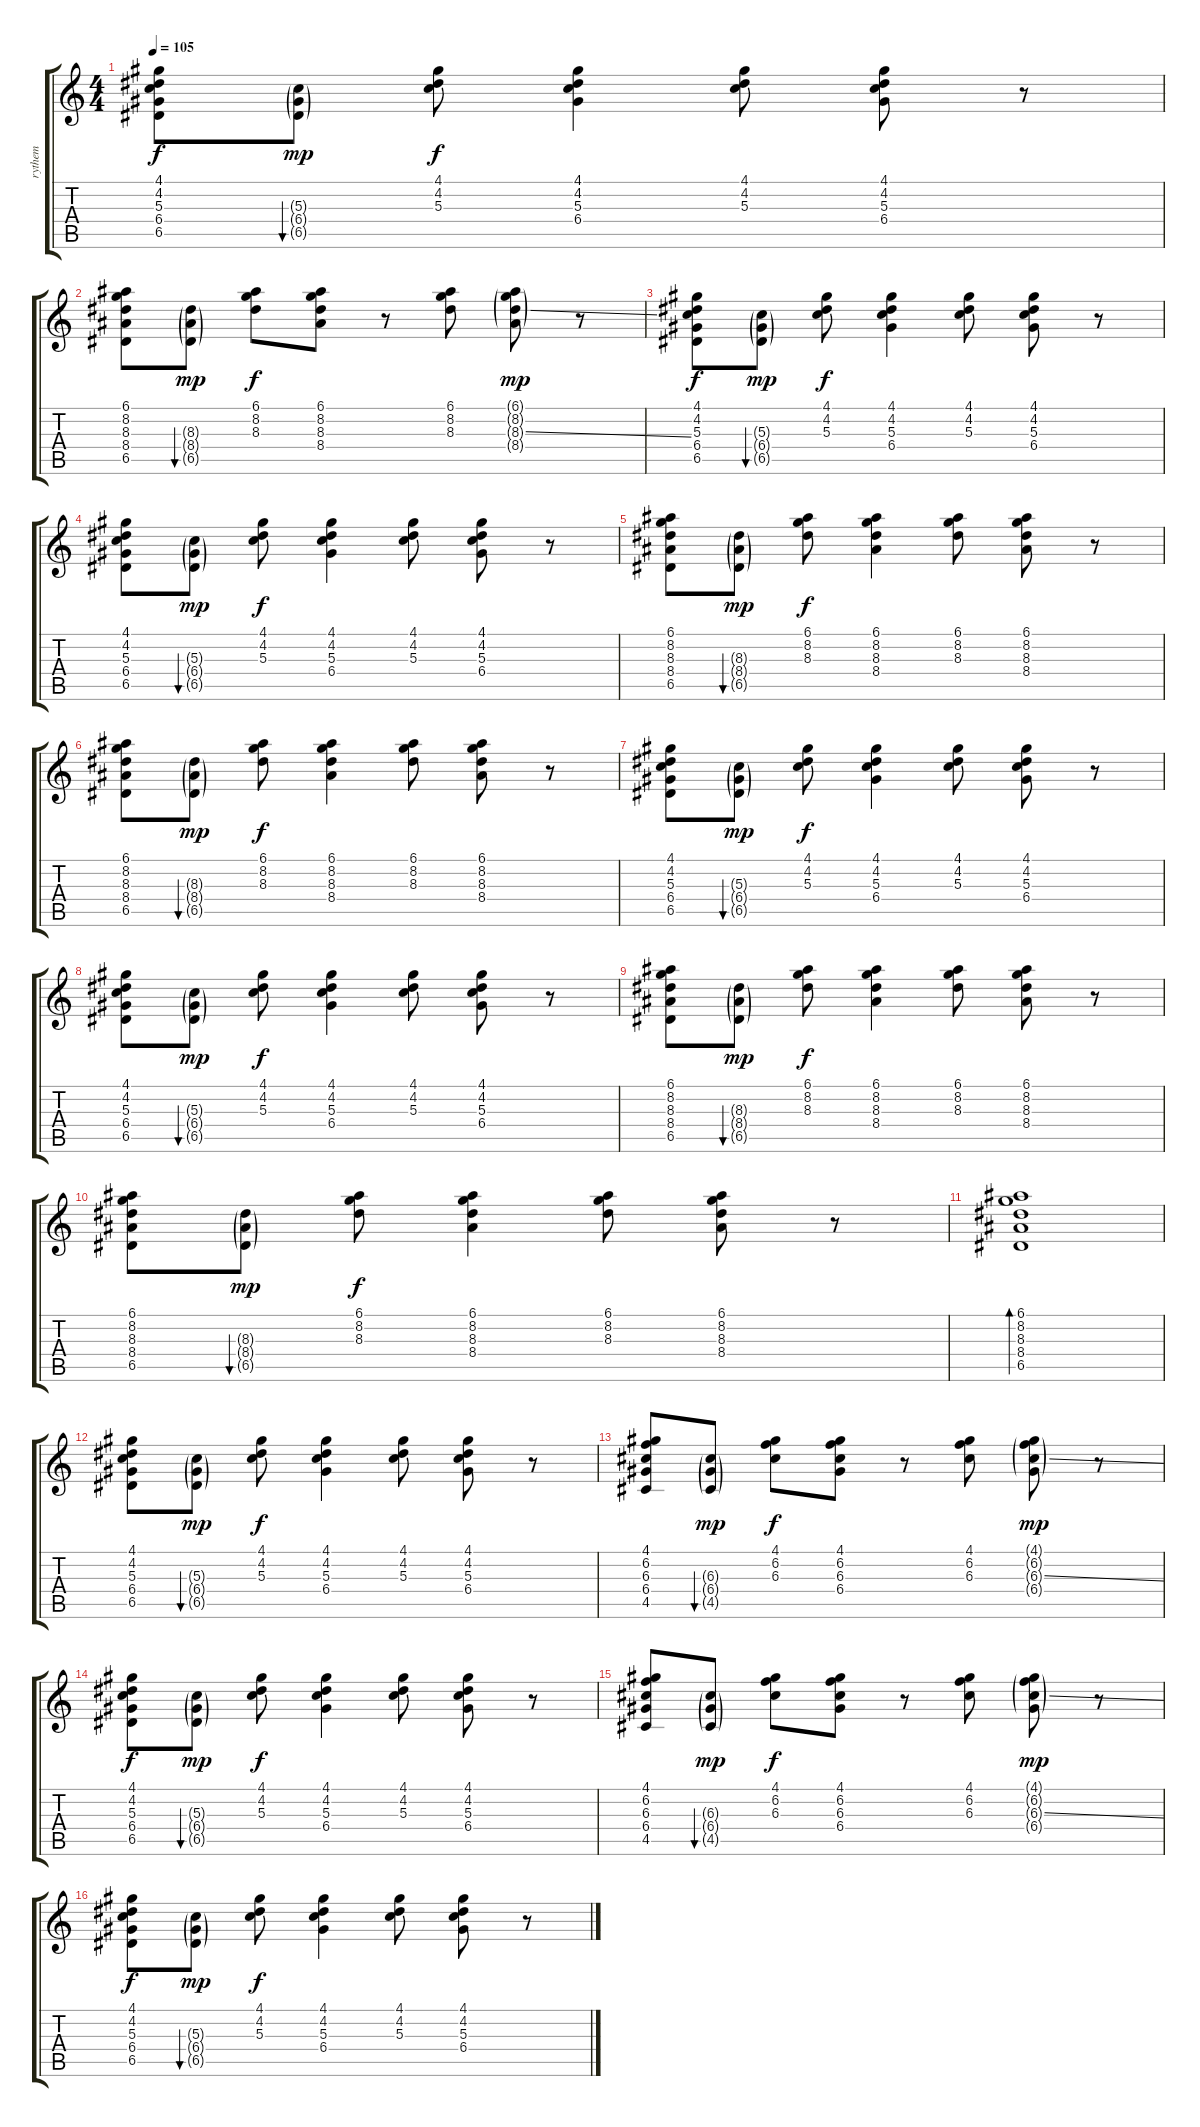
\track ("rythem" "rythem") {instrument electricguitarclean}
\staff {score tabs}
\tuning (E4 B3 G3 D3 A2 E2) {hide}
\ts (4 4)
\tempo 105
\clef g2
\ks c
(4.1 4.2 5.3 6.4 6.5).8{dy f} (5.3{g} 6.4{g} 6.5{g}).8{bu 60 dy mp} (4.1 4.2 5.3).8{dy f} (4.1 4.2 5.3 6.4).4 (4.1 4.2 5.3).8 (4.1 4.2 5.3 6.4).8 r.8 |
(6.1 8.2 8.3 8.4 6.5).8 (8.3{g} 8.4{g} 6.5{g}).8{bu 60 dy mp} (6.1 8.2 8.3).8{dy f} (6.1 8.2 8.3 8.4).8 r.8 (6.1 8.2 8.3).8 (6.1{g} 8.2{g} 8.3{ss g} 8.4{g}).8{dy mp} r.8 |
(4.1 4.2 5.3 6.4 6.5).8{dy f} (5.3{g} 6.4{g} 6.5{g}).8{bu 60 dy mp} (4.1 4.2 5.3).8{dy f} (4.1 4.2 5.3 6.4).4 (4.1 4.2 5.3).8 (4.1 4.2 5.3 6.4).8 r.8 |
(4.1 4.2 5.3 6.4 6.5).8 (5.3{g} 6.4{g} 6.5{g}).8{bu 60 dy mp} (4.1 4.2 5.3).8{dy f} (4.1 4.2 5.3 6.4).4 (4.1 4.2 5.3).8 (4.1 4.2 5.3 6.4).8 r.8 |
(6.1 8.2 8.3 8.4 6.5).8 (8.3{g} 8.4{g} 6.5{g}).8{bu 60 dy mp} (6.1 8.2 8.3).8{dy f} (6.1 8.2 8.3 8.4).4 (6.1 8.2 8.3).8 (6.1 8.2 8.3 8.4).8 r.8 |
(6.1 8.2 8.3 8.4 6.5).8 (8.3{g} 8.4{g} 6.5{g}).8{bu 60 dy mp} (6.1 8.2 8.3).8{dy f} (6.1 8.2 8.3 8.4).4 (6.1 8.2 8.3).8 (6.1 8.2 8.3 8.4).8 r.8 |
(4.1 4.2 5.3 6.4 6.5).8 (5.3{g} 6.4{g} 6.5{g}).8{bu 60 dy mp} (4.1 4.2 5.3).8{dy f} (4.1 4.2 5.3 6.4).4 (4.1 4.2 5.3).8 (4.1 4.2 5.3 6.4).8 r.8 |
(4.1 4.2 5.3 6.4 6.5).8 (5.3{g} 6.4{g} 6.5{g}).8{bu 60 dy mp} (4.1 4.2 5.3).8{dy f} (4.1 4.2 5.3 6.4).4 (4.1 4.2 5.3).8 (4.1 4.2 5.3 6.4).8 r.8 |
(6.1 8.2 8.3 8.4 6.5).8 (8.3{g} 8.4{g} 6.5{g}).8{bu 60 dy mp} (6.1 8.2 8.3).8{dy f} (6.1 8.2 8.3 8.4).4 (6.1 8.2 8.3).8 (6.1 8.2 8.3 8.4).8 r.8 |
(6.1 8.2 8.3 8.4 6.5).8 (8.3{g} 8.4{g} 6.5{g}).8{bu 60 dy mp} (6.1 8.2 8.3).8{dy f} (6.1 8.2 8.3 8.4).4 (6.1 8.2 8.3).8 (6.1 8.2 8.3 8.4).8 r.8 |
(6.1 8.2 8.3 8.4 6.5).1{bd 240} |
(4.1 4.2 5.3 6.4 6.5).8 (5.3{g} 6.4{g} 6.5{g}).8{bu 60 dy mp} (4.1 4.2 5.3).8{dy f} (4.1 4.2 5.3 6.4).4 (4.1 4.2 5.3).8 (4.1 4.2 5.3 6.4).8 r.8 |
(4.1 6.2 6.3 6.4 4.5).8 (6.3{g} 6.4{g} 4.5{g}).8{bu 60 dy mp} (4.1 6.2 6.3).8{dy f} (4.1 6.2 6.3 6.4).8 r.8 (4.1 6.2 6.3).8 (4.1{g} 6.2{g} 6.3{ss g} 6.4{g}).8{dy mp} r.8 |
(4.1 4.2 5.3 6.4 6.5).8{dy f} (5.3{g} 6.4{g} 6.5{g}).8{bu 60 dy mp} (4.1 4.2 5.3).8{dy f} (4.1 4.2 5.3 6.4).4 (4.1 4.2 5.3).8 (4.1 4.2 5.3 6.4).8 r.8 |
(4.1 6.2 6.3 6.4 4.5).8 (6.3{g} 6.4{g} 4.5{g}).8{bu 60 dy mp} (4.1 6.2 6.3).8{dy f} (4.1 6.2 6.3 6.4).8 r.8 (4.1 6.2 6.3).8 (4.1{g} 6.2{g} 6.3{ss g} 6.4{g}).8{dy mp} r.8 |
(4.1 4.2 5.3 6.4 6.5).8{dy f} (5.3{g} 6.4{g} 6.5{g}).8{bu 60 dy mp} (4.1 4.2 5.3).8{dy f} (4.1 4.2 5.3 6.4).4 (4.1 4.2 5.3).8 (4.1 4.2 5.3 6.4).8 r.8
